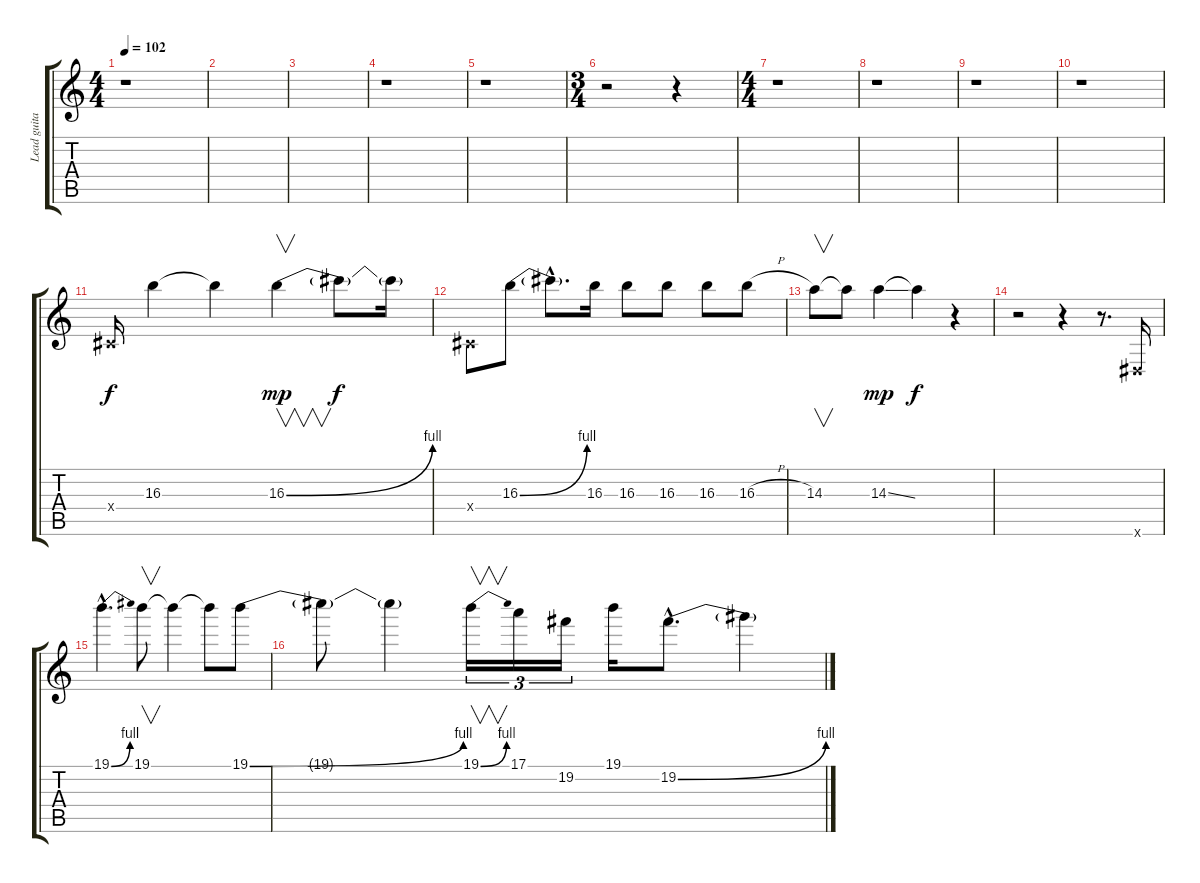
\track ("Lead guitar" "Lead guita") {instrument distortionguitar}
\staff {score tabs}
\tuning (E4 B3 G3 D3 A2 E2) {hide}
\ts (4 4)
\tempo 102
\clef g2
\ks c
r.1{dy mp} |
|
|
r.1 |
r.1 |
\ts (3 4)
r.2 r.4 |
\ts (4 4)
r.1 |
r.1 |
r.1 |
r.1 |
-1.4{x}.16{dy f} 16.3.4 16.3{t}.4 16.3{be (bend 0 0 60 4)}.4{v dy mp} 16.3{t}.8{dy f} 16.3{t}.16 |
-1.4{x}.8 16.3{be (bend 0 0 60 4)}.8 16.3{hac t}.8{d} 16.3.16 16.3.8 16.3.8 16.3.8 16.3{h}.8 |
14.3.8{v} 14.3{t}.8 14.3{ss}.4{dy mp} 14.3{t}.4{dy f} r.4 |
r.2 r.4 r.8{d} -1.6{x}.16 |
19.1{be (bend 0 0 60 4) hac}.4{d} 19.1.8{v} 19.1{t}.4 19.1{t}.8 19.1{be (bend 0 0 60 4)}.8 |
19.1{t}.8 19.1{t}.4 19.1{be (bend 0 0 60 4)}.16{v tu (3 2)} 17.1.16{tu (3 2)} 19.2.16{tu (3 2)} 19.1.16 19.2{be (bend 0 0 60 4) hac}.8{d} 19.2{t}.4
